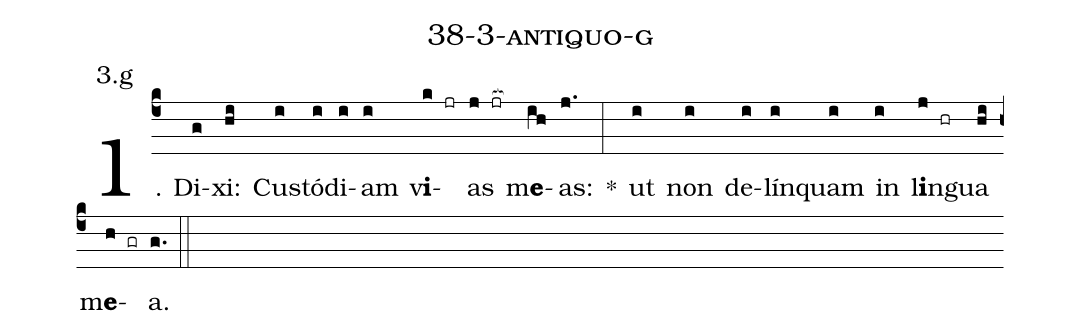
name: 38-3-antiquo-g;
annotation: 3.g;
%%
(c4)1. Di(g)xi:(hi) Cus(i)tó(i)di(i)am(i) v<b>i</b>(k jr)as(j jr[ocb:1{]) m<b>e</b>(ih[ocb:0}])as:(j.) *(:) ut(i) non(i) de(i)lín(i)quam(i) in(i) l<b>i</b>n(j hr)gua(hi) m<b>e</b>(h gr)a.(g.) (::)
